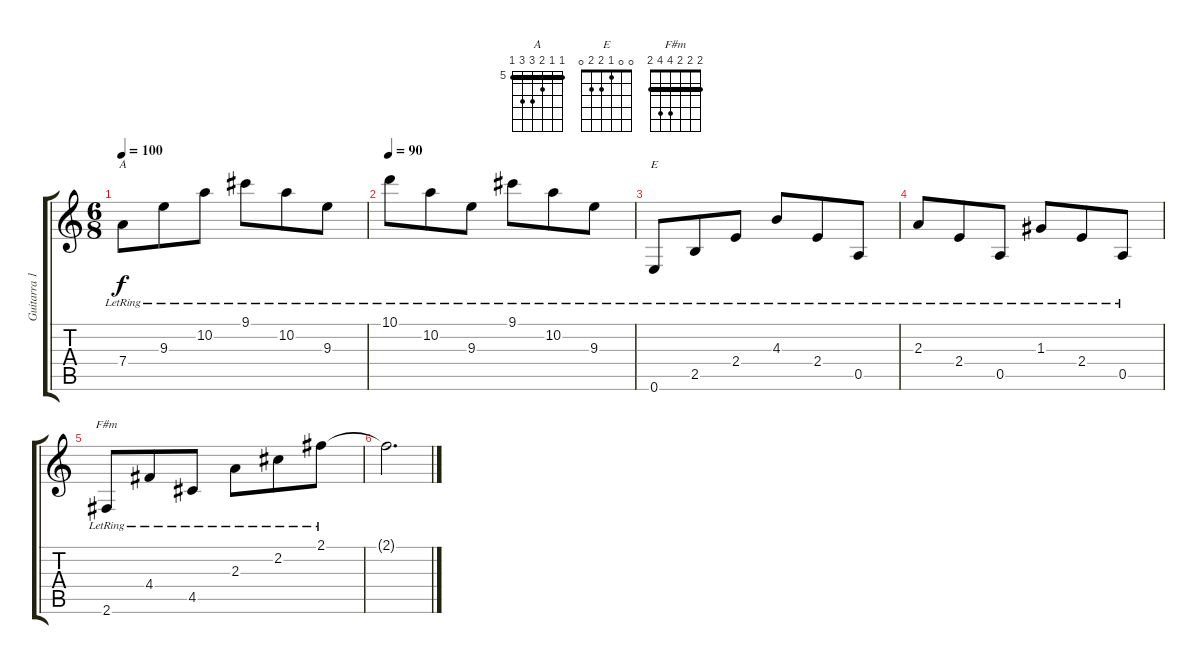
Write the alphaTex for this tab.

\track ("Guitarra 1" "Guitarra 1") {instrument acousticguitarsteel}
\staff {score tabs}
\tuning (E4 B3 G3 D3 A2 E2) {hide}
\chord ("A" 5 5 6 7 7 5) {firstfret 5 barre 5}
\chord ("E" 0 0 1 2 2 0)
\chord ("F#m" 2 2 2 4 4 2) {barre 2}
\ts (6 8)
\tempo 100
\clef g2
\ks c
7.4{lr}.8{ch "A" dy f} 9.3{lr}.8 10.2{lr}.8 9.1{lr}.8 10.2{lr}.8 9.3{lr}.8 |
\tempo 90
10.1{lr}.8 10.2{lr}.8 9.3{lr}.8 9.1{lr}.8 10.2{lr}.8 9.3{lr}.8 |
0.6{lr}.8{ch "E"} 2.5{lr}.8 2.4{lr}.8 4.3{lr}.8 2.4{lr}.8 0.5{lr}.8 |
2.3{lr}.8 2.4{lr}.8 0.5{lr}.8 1.3{lr}.8 2.4{lr}.8 0.5{lr}.8 |
2.6{lr}.8{ch "F#m"} 4.4{lr}.8 4.5{lr}.8 2.3{lr}.8 2.2{lr}.8 2.1{lr}.8 |
2.1{t}.2{d}
